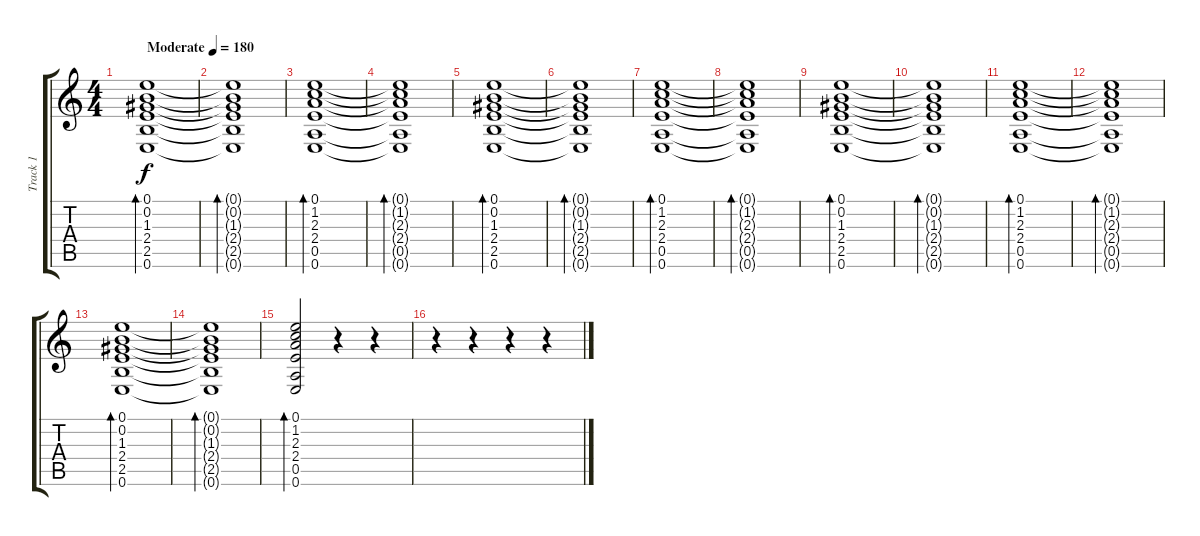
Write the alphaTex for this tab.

\track ("Track 1" "Track 1") {instrument electricguitarclean}
\staff {score tabs}
\tuning (E4 B3 G3 D3 A2 E2) {hide}
\ts (4 4)
\tempo (180 "Moderate")
\clef g2
\ks c
(0.1 0.2 1.3 2.4 2.5 0.6).1{bd 240 dy f instrument electricguitarclean} |
(0.1{t} 0.2{t} 1.3{t} 2.4{t} 2.5{t} 0.6{t}).1{bd 240} |
(0.1 1.2 2.3 2.4 0.5 0.6).1{bd 240} |
(0.1{t} 1.2{t} 2.3{t} 2.4{t} 0.5{t} 0.6{t}).1{bd 240} |
(0.1 0.2 1.3 2.4 2.5 0.6).1{bd 240} |
(0.1{t} 0.2{t} 1.3{t} 2.4{t} 2.5{t} 0.6{t}).1{bd 240} |
(0.1 1.2 2.3 2.4 0.5 0.6).1{bd 240} |
(0.1{t} 1.2{t} 2.3{t} 2.4{t} 0.5{t} 0.6{t}).1{bd 240} |
(0.1 0.2 1.3 2.4 2.5 0.6).1{bd 240} |
(0.1{t} 0.2{t} 1.3{t} 2.4{t} 2.5{t} 0.6{t}).1{bd 240} |
(0.1 1.2 2.3 2.4 0.5 0.6).1{bd 240} |
(0.1{t} 1.2{t} 2.3{t} 2.4{t} 0.5{t} 0.6{t}).1{bd 240} |
(0.1 0.2 1.3 2.4 2.5 0.6).1{bd 240} |
(0.1{t} 0.2{t} 1.3{t} 2.4{t} 2.5{t} 0.6{t}).1{bd 240} |
(0.1 1.2 2.3 2.4 0.5 0.6).2{bd 240} r.4 r.4 |
r.4 r.4 r.4 r.4
